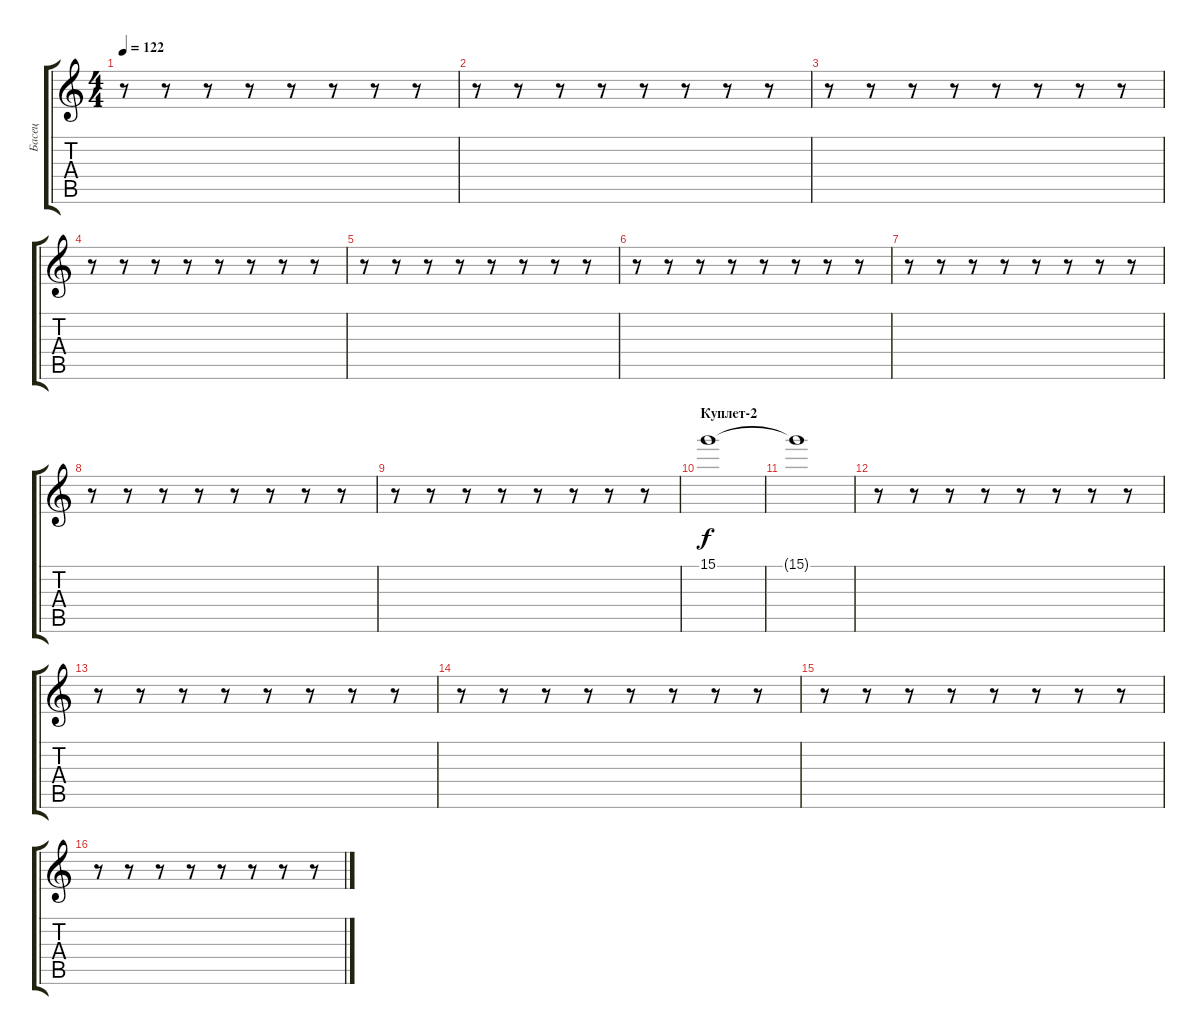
\track ("Басец" "Басец") {instrument fretlessbass}
\staff {score tabs}
\tuning (E4 B3 G3 D3 A2 E2) {hide}
\ts (4 4)
\tempo 122
\clef g2
\ks c
r.8{dy f} r.8 r.8 r.8 r.8 r.8 r.8 r.8 |
r.8 r.8 r.8 r.8 r.8 r.8 r.8 r.8 |
r.8 r.8 r.8 r.8 r.8 r.8 r.8 r.8 |
r.8 r.8 r.8 r.8 r.8 r.8 r.8 r.8 |
r.8 r.8 r.8 r.8 r.8 r.8 r.8 r.8 |
r.8 r.8 r.8 r.8 r.8 r.8 r.8 r.8 |
r.8 r.8 r.8 r.8 r.8 r.8 r.8 r.8 |
r.8 r.8 r.8 r.8 r.8 r.8 r.8 r.8 |
r.8 r.8 r.8 r.8 r.8 r.8 r.8 r.8 |
\section ("" "Куплет-2")
15.1.1{instrument overdrivenguitar} |
15.1{t}.1 |
r.8 r.8 r.8 r.8 r.8 r.8 r.8 r.8 |
r.8 r.8 r.8 r.8 r.8 r.8 r.8 r.8 |
r.8 r.8 r.8 r.8 r.8 r.8 r.8 r.8 |
r.8 r.8 r.8 r.8 r.8 r.8 r.8 r.8 |
r.8 r.8 r.8 r.8 r.8 r.8 r.8 r.8
